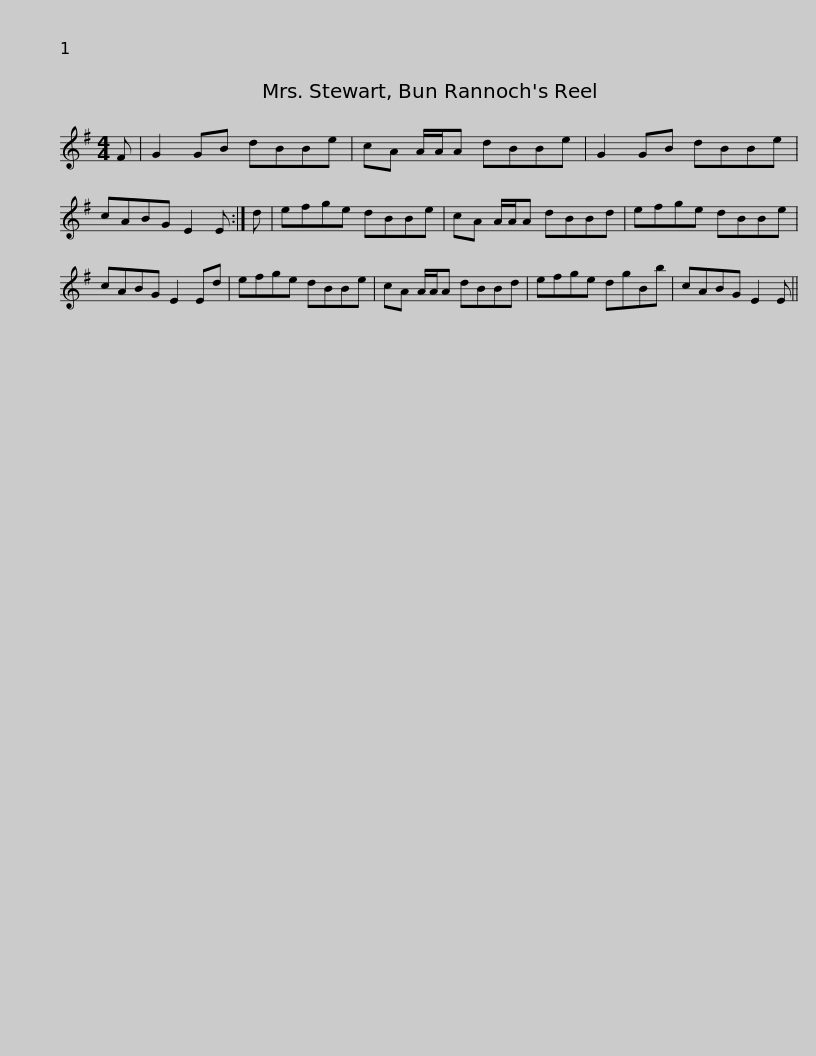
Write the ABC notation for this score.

X:1
L:1/8
M:4/4
I:linebreak $
K:G
V:1 treble
V:1
 F | G2 GB dBBe | cA A/A/A dBBe | G2 GB dBBe | cABG E2 E :| %5
 d | efge dBBe |$ cA A/A/A dBBd | efge dBBe | cABG E2 Ed | %10
 efge dBBe | cA A/A/A dBBd |$ efge dgBb | cABG E2 E || %14
